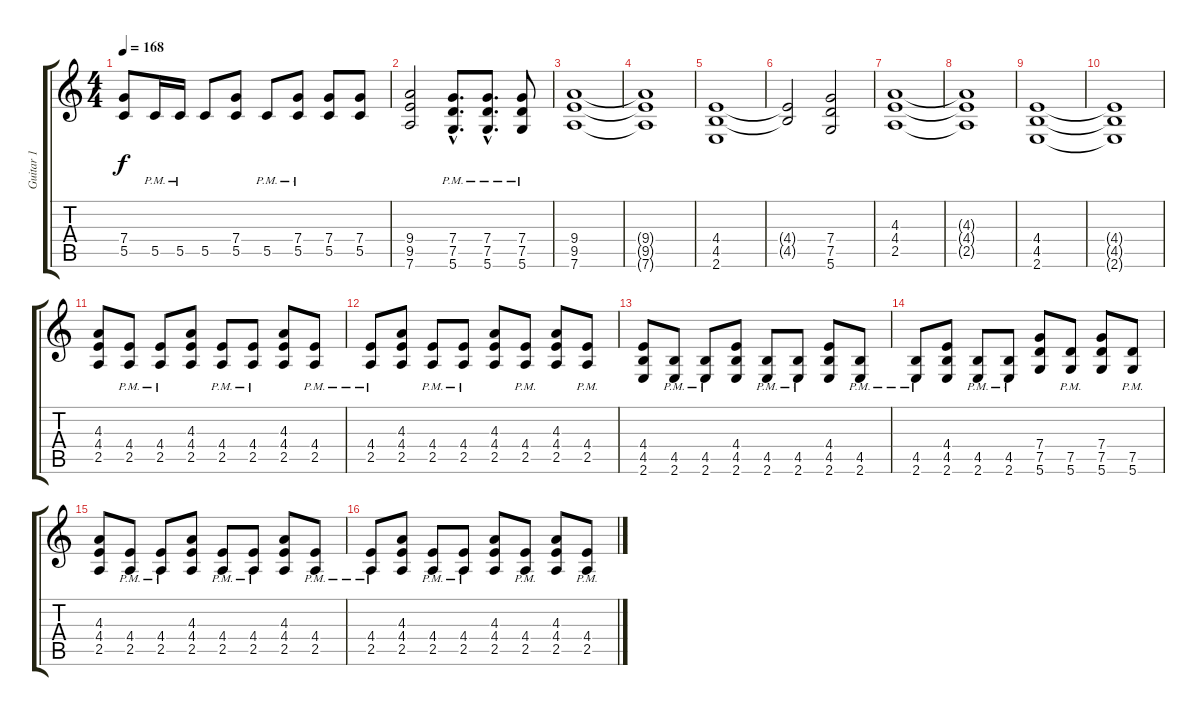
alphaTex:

\track ("Guitar 1" "Guitar 1") {instrument distortionguitar}
\staff {score tabs}
\tuning (D4 A3 F3 C3 G2 D2) {hide}
\ts (4 4)
\tempo 168
\clef g2
\ks c
(7.4 5.5).8{dy f} 5.5{pm}.16 5.5{pm}.16 5.5.8 (7.4 5.5).8 5.5{pm}.8 (7.4{pm} 5.5{pm}).8 (7.4 5.5).8 (7.4 5.5).8 |
(9.4 9.5 7.6).2 (7.4{hac pm} 7.5{hac pm} 5.6{hac pm}).8{d} (7.4{hac pm} 7.5{hac pm} 5.6{hac pm}).8{d} (7.4{pm} 7.5{pm} 5.6{pm}).8 |
(9.4 9.5 7.6).1{volume 11} |
(9.4{t} 9.5{t} 7.6{t}).1 |
(4.4 4.5 2.6).1 |
(4.4{t} 4.5{t}).2 (7.4 7.5 5.6).2 |
(4.3 4.4 2.5).1 |
(4.3{t} 4.4{t} 2.5{t}).1 |
(4.4 4.5 2.6).1{volume 16} |
(4.4{t} 4.5{t} 2.6{t}).1 |
(4.3 4.4 2.5).8 (4.4{pm} 2.5{pm}).8 (4.4{pm} 2.5{pm}).8 (4.3 4.4 2.5).8 (4.4{pm} 2.5{pm}).8 (4.4{pm} 2.5{pm}).8 (4.3 4.4 2.5).8 (4.4{pm} 2.5{pm}).8 |
(4.4{pm} 2.5{pm}).8 (4.3 4.4 2.5).8 (4.4{pm} 2.5{pm}).8 (4.4{pm} 2.5{pm}).8 (4.3 4.4 2.5).8 (4.4{pm} 2.5{pm}).8 (4.3 4.4 2.5).8 (4.4{pm} 2.5{pm}).8 |
(4.4 4.5 2.6).8 (4.5{pm} 2.6{pm}).8 (4.5{pm} 2.6{pm}).8 (4.4 4.5 2.6).8 (4.5{pm} 2.6{pm}).8 (4.5{pm} 2.6{pm}).8 (4.4 4.5 2.6).8 (4.5{pm} 2.6{pm}).8 |
(4.5{pm} 2.6{pm}).8 (4.4 4.5 2.6).8 (4.5{pm} 2.6{pm}).8 (4.5{pm} 2.6{pm}).8 (7.4 7.5 5.6).8 (7.5{pm} 5.6{pm}).8 (7.4 7.5 5.6).8 (7.5{pm} 5.6{pm}).8 |
(4.3 4.4 2.5).8 (4.4{pm} 2.5{pm}).8 (4.4{pm} 2.5{pm}).8 (4.3 4.4 2.5).8 (4.4{pm} 2.5{pm}).8 (4.4{pm} 2.5{pm}).8 (4.3 4.4 2.5).8 (4.4{pm} 2.5{pm}).8 |
(4.4{pm} 2.5{pm}).8 (4.3 4.4 2.5).8 (4.4{pm} 2.5{pm}).8 (4.4{pm} 2.5{pm}).8 (4.3 4.4 2.5).8 (4.4{pm} 2.5{pm}).8 (4.3 4.4 2.5).8 (4.4{pm} 2.5{pm}).8
